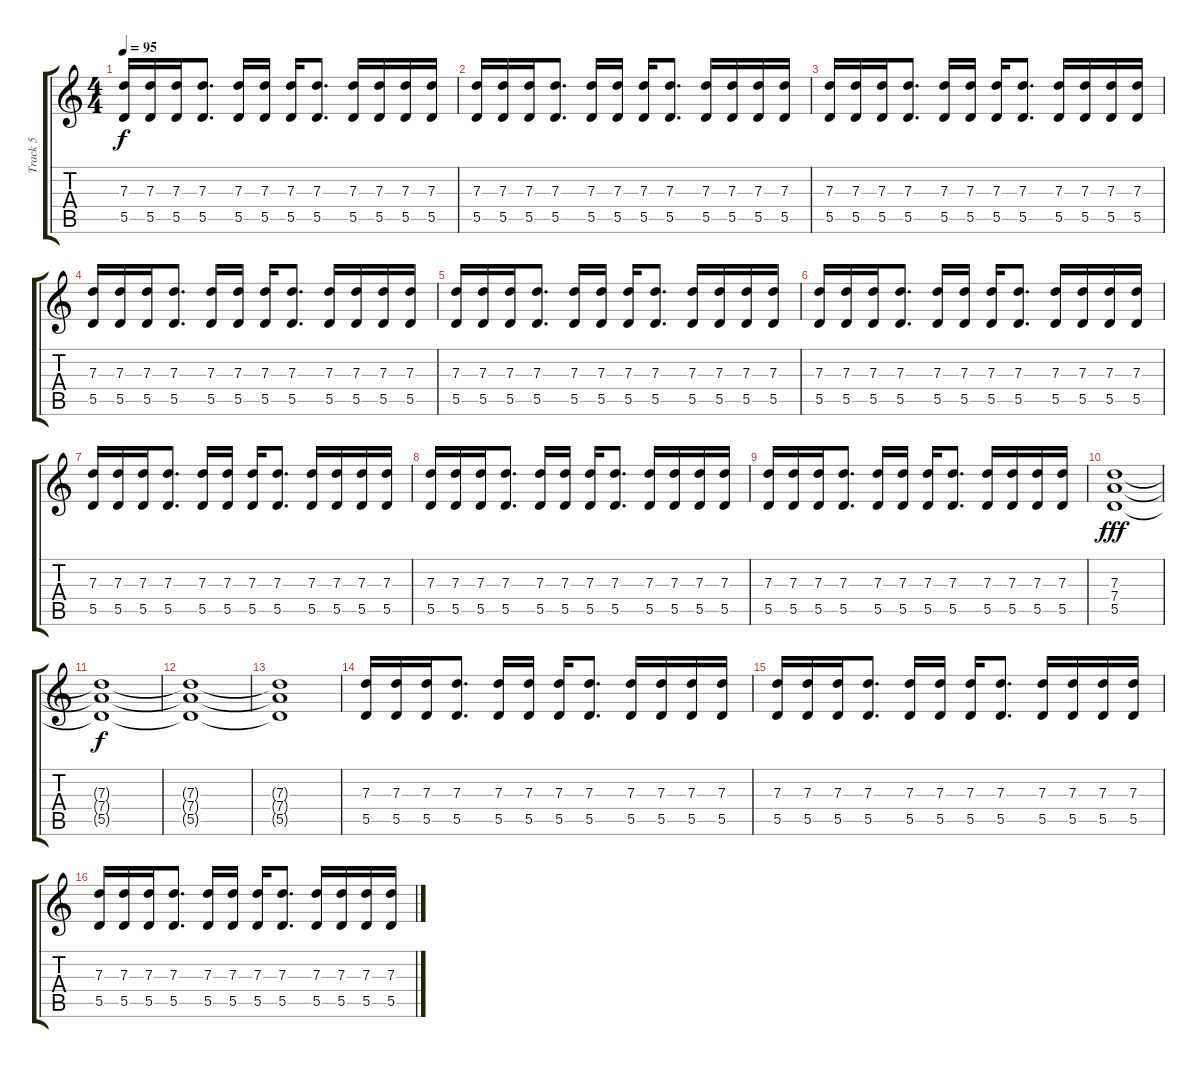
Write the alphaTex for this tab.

\track ("Track 5" "Track 5") {instrument overdrivenguitar}
\staff {score tabs}
\tuning (E4 B3 G3 D3 A2 E2) {hide}
\ts (4 4)
\tempo 95
\clef g2
\ks c
(7.3 5.5).16{dy f} (7.3 5.5).16 (7.3 5.5).16 (7.3 5.5).8{d} (7.3 5.5).16 (7.3 5.5).16 (7.3 5.5).16 (7.3 5.5).8{d} (7.3 5.5).16 (7.3 5.5).16 (7.3 5.5).16 (7.3 5.5).16 |
(7.3 5.5).16{instrument overdrivenguitar} (7.3 5.5).16 (7.3 5.5).16 (7.3 5.5).8{d} (7.3 5.5).16 (7.3 5.5).16 (7.3 5.5).16 (7.3 5.5).8{d} (7.3 5.5).16 (7.3 5.5).16 (7.3 5.5).16 (7.3 5.5).16 |
(7.3 5.5).16 (7.3 5.5).16 (7.3 5.5).16 (7.3 5.5).8{d} (7.3 5.5).16 (7.3 5.5).16 (7.3 5.5).16 (7.3 5.5).8{d} (7.3 5.5).16 (7.3 5.5).16 (7.3 5.5).16 (7.3 5.5).16 |
(7.3 5.5).16 (7.3 5.5).16 (7.3 5.5).16 (7.3 5.5).8{d} (7.3 5.5).16 (7.3 5.5).16 (7.3 5.5).16 (7.3 5.5).8{d} (7.3 5.5).16 (7.3 5.5).16 (7.3 5.5).16 (7.3 5.5).16 |
(7.3 5.5).16 (7.3 5.5).16 (7.3 5.5).16 (7.3 5.5).8{d} (7.3 5.5).16 (7.3 5.5).16 (7.3 5.5).16 (7.3 5.5).8{d} (7.3 5.5).16 (7.3 5.5).16 (7.3 5.5).16 (7.3 5.5).16 |
(7.3 5.5).16 (7.3 5.5).16 (7.3 5.5).16 (7.3 5.5).8{d} (7.3 5.5).16 (7.3 5.5).16 (7.3 5.5).16 (7.3 5.5).8{d} (7.3 5.5).16 (7.3 5.5).16 (7.3 5.5).16 (7.3 5.5).16 |
(7.3 5.5).16 (7.3 5.5).16 (7.3 5.5).16 (7.3 5.5).8{d} (7.3 5.5).16 (7.3 5.5).16 (7.3 5.5).16 (7.3 5.5).8{d} (7.3 5.5).16 (7.3 5.5).16 (7.3 5.5).16 (7.3 5.5).16 |
(7.3 5.5).16 (7.3 5.5).16 (7.3 5.5).16 (7.3 5.5).8{d} (7.3 5.5).16 (7.3 5.5).16 (7.3 5.5).16 (7.3 5.5).8{d} (7.3 5.5).16 (7.3 5.5).16 (7.3 5.5).16 (7.3 5.5).16 |
(7.3 5.5).16 (7.3 5.5).16 (7.3 5.5).16 (7.3 5.5).8{d} (7.3 5.5).16 (7.3 5.5).16 (7.3 5.5).16 (7.3 5.5).8{d} (7.3 5.5).16 (7.3 5.5).16 (7.3 5.5).16 (7.3 5.5).16 |
(7.3 7.4 5.5).1{dy fff instrument overdrivenguitar} |
(7.3{t} 7.4{t} 5.5{t}).1{dy f} |
(7.3{t} 7.4{t} 5.5{t}).1 |
(7.3{t} 7.4{t} 5.5{t}).1 |
(7.3 5.5).16{instrument electricguitarjazz} (7.3 5.5).16 (7.3 5.5).16 (7.3 5.5).8{d} (7.3 5.5).16 (7.3 5.5).16 (7.3 5.5).16 (7.3 5.5).8{d} (7.3 5.5).16 (7.3 5.5).16 (7.3 5.5).16 (7.3 5.5).16 |
(7.3 5.5).16 (7.3 5.5).16 (7.3 5.5).16 (7.3 5.5).8{d} (7.3 5.5).16 (7.3 5.5).16 (7.3 5.5).16 (7.3 5.5).8{d} (7.3 5.5).16 (7.3 5.5).16 (7.3 5.5).16 (7.3 5.5).16 |
(7.3 5.5).16 (7.3 5.5).16 (7.3 5.5).16 (7.3 5.5).8{d} (7.3 5.5).16 (7.3 5.5).16 (7.3 5.5).16 (7.3 5.5).8{d} (7.3 5.5).16 (7.3 5.5).16 (7.3 5.5).16 (7.3 5.5).16
